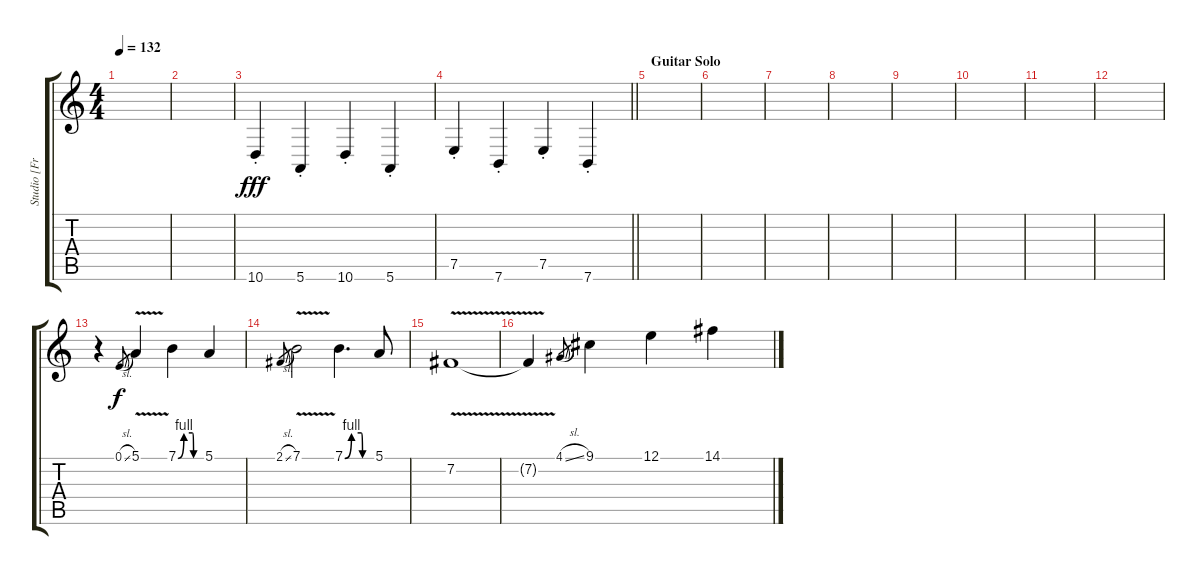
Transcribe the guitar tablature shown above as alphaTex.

\track ("Studio [French Horn/FX]" "Studio [Fr") {instrument frenchhorn}
\staff {score tabs}
\tuning (E4 B3 G3 D3 A2 E2) {hide}
\ts (4 4)
\tempo 132
\clef g2
\ks c
|
|
10.6{st}.4{dy fff balance 7} 5.6{st}.4 10.6{st}.4 5.6{st}.4 |
\barLineRight lightlight
7.5{st}.4 7.6{st}.4 7.5{st}.4 7.6{st}.4 |
\section ("" "Guitar Solo")
|
|
|
|
|
|
|
|
r.4{instrument stringensemble1} 0.1{sl}.8{gr dy f} 5.1{v}.4 7.1{be (custom 0 0 15 4 37 4 40 0 60 0)}.4 5.1.4 |
2.1{sl}.8{gr} 7.1{v}.2 7.1{be (custom 0 0 15 4 37 4 40 0 60 0)}.4{d} 5.1.8 |
7.2{v}.1 |
7.2{t}.4 4.1{sl}.8{gr} 9.1.4 12.1.4 14.1.4
